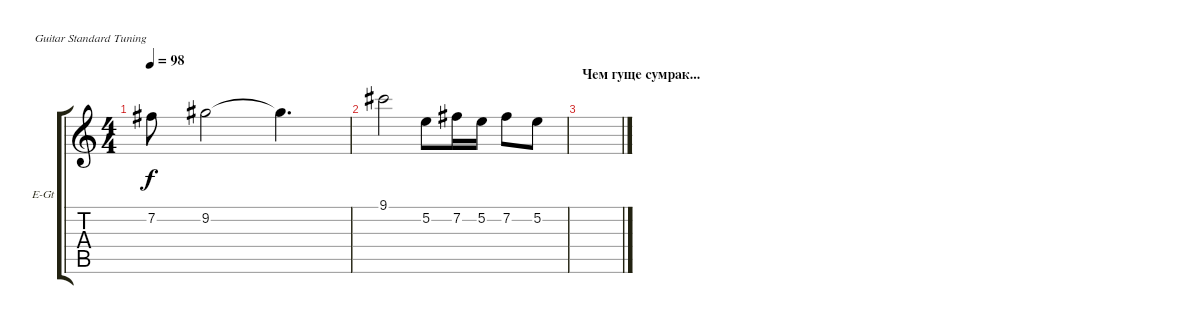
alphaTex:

\defaultSystemsLayout 4
\bracketExtendMode groupsimilarinstruments
\firstSystemTrackNameOrientation horizontal
\otherSystemsTrackNameOrientation horizontal
\track ("Electric Guitar" "E-Gt") {instrument distortionguitar}
\staff {score tabs}
\tuning (E4 B3 G3 D3 A2 E2)
\ts (4 4)
\tempo 98
\clef g2
\scale
0.333333
\ks c
7.2.8{dy f} 9.2.2 9.2{t}.4{d} |
\scale
0.333333 9.1.2 5.2.8 7.2.16 5.2.16 7.2.8 5.2.8 |
\section ("" "Чем гуще сумрак...")
